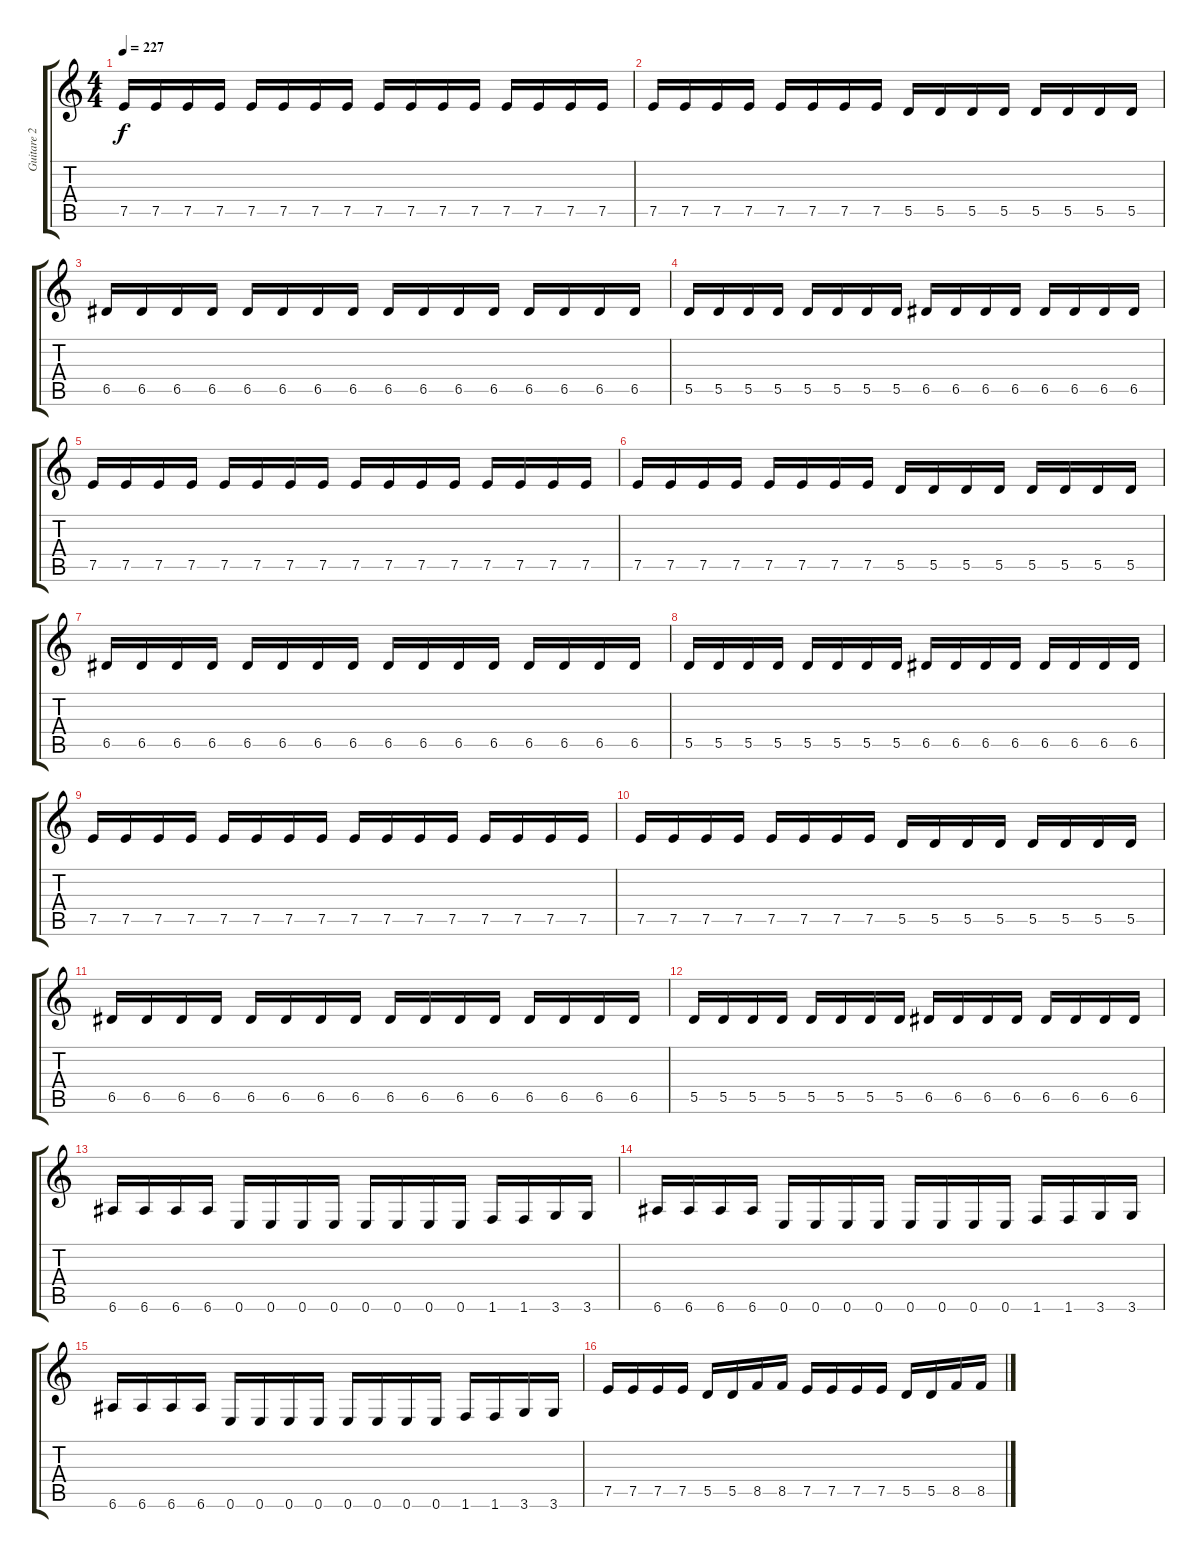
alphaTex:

\track ("Guitare 2" "Guitare 2") {instrument distortionguitar}
\staff {score tabs}
\tuning (E4 B3 G3 D3 A2 E2) {hide}
\ts (4 4)
\tempo 227
\clef g2
\ks c
7.5.16{dy f} 7.5.16 7.5.16 7.5.16 7.5.16 7.5.16 7.5.16 7.5.16 7.5.16 7.5.16 7.5.16 7.5.16 7.5.16 7.5.16 7.5.16 7.5.16 |
7.5.16 7.5.16 7.5.16 7.5.16 7.5.16 7.5.16 7.5.16 7.5.16 5.5.16 5.5.16 5.5.16 5.5.16 5.5.16 5.5.16 5.5.16 5.5.16 |
6.5.16 6.5.16 6.5.16 6.5.16 6.5.16 6.5.16 6.5.16 6.5.16 6.5.16 6.5.16 6.5.16 6.5.16 6.5.16 6.5.16 6.5.16 6.5.16 |
5.5.16 5.5.16 5.5.16 5.5.16 5.5.16 5.5.16 5.5.16 5.5.16 6.5.16 6.5.16 6.5.16 6.5.16 6.5.16 6.5.16 6.5.16 6.5.16 |
7.5.16 7.5.16 7.5.16 7.5.16 7.5.16 7.5.16 7.5.16 7.5.16 7.5.16 7.5.16 7.5.16 7.5.16 7.5.16 7.5.16 7.5.16 7.5.16 |
7.5.16 7.5.16 7.5.16 7.5.16 7.5.16 7.5.16 7.5.16 7.5.16 5.5.16 5.5.16 5.5.16 5.5.16 5.5.16 5.5.16 5.5.16 5.5.16 |
6.5.16 6.5.16 6.5.16 6.5.16 6.5.16 6.5.16 6.5.16 6.5.16 6.5.16 6.5.16 6.5.16 6.5.16 6.5.16 6.5.16 6.5.16 6.5.16 |
5.5.16 5.5.16 5.5.16 5.5.16 5.5.16 5.5.16 5.5.16 5.5.16 6.5.16 6.5.16 6.5.16 6.5.16 6.5.16 6.5.16 6.5.16 6.5.16 |
7.5.16 7.5.16 7.5.16 7.5.16 7.5.16 7.5.16 7.5.16 7.5.16 7.5.16 7.5.16 7.5.16 7.5.16 7.5.16 7.5.16 7.5.16 7.5.16 |
7.5.16 7.5.16 7.5.16 7.5.16 7.5.16 7.5.16 7.5.16 7.5.16 5.5.16 5.5.16 5.5.16 5.5.16 5.5.16 5.5.16 5.5.16 5.5.16 |
6.5.16 6.5.16 6.5.16 6.5.16 6.5.16 6.5.16 6.5.16 6.5.16 6.5.16 6.5.16 6.5.16 6.5.16 6.5.16 6.5.16 6.5.16 6.5.16 |
5.5.16 5.5.16 5.5.16 5.5.16 5.5.16 5.5.16 5.5.16 5.5.16 6.5.16 6.5.16 6.5.16 6.5.16 6.5.16 6.5.16 6.5.16 6.5.16 |
6.6.16 6.6.16 6.6.16 6.6.16 0.6.16 0.6.16 0.6.16 0.6.16 0.6.16 0.6.16 0.6.16 0.6.16 1.6.16 1.6.16 3.6.16 3.6.16 |
6.6.16 6.6.16 6.6.16 6.6.16 0.6.16 0.6.16 0.6.16 0.6.16 0.6.16 0.6.16 0.6.16 0.6.16 1.6.16 1.6.16 3.6.16 3.6.16 |
6.6.16 6.6.16 6.6.16 6.6.16 0.6.16 0.6.16 0.6.16 0.6.16 0.6.16 0.6.16 0.6.16 0.6.16 1.6.16 1.6.16 3.6.16 3.6.16 |
7.5.16 7.5.16 7.5.16 7.5.16 5.5.16 5.5.16 8.5.16 8.5.16 7.5.16 7.5.16 7.5.16 7.5.16 5.5.16 5.5.16 8.5.16 8.5.16
